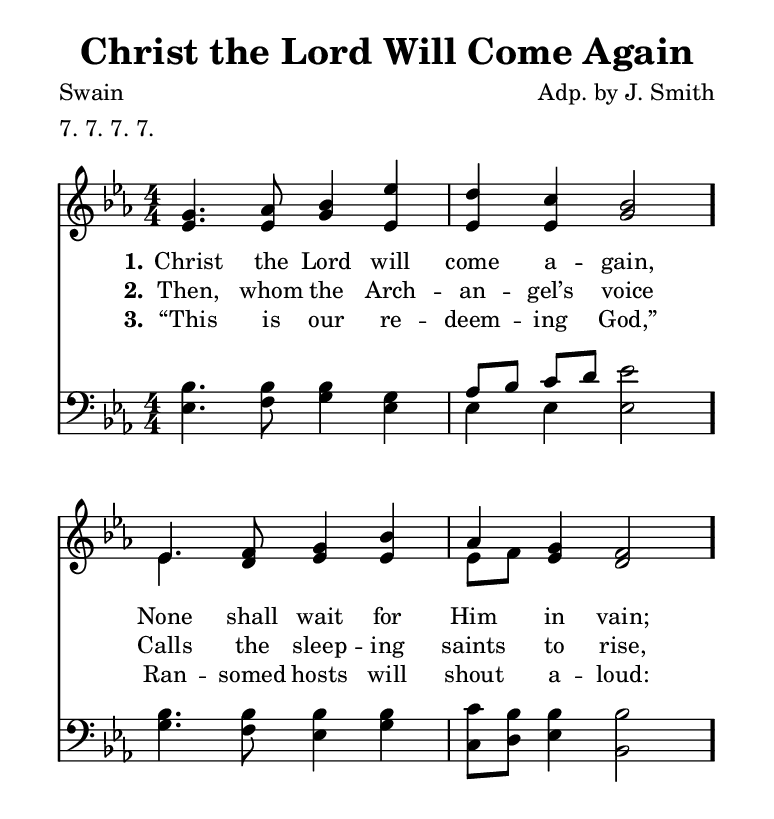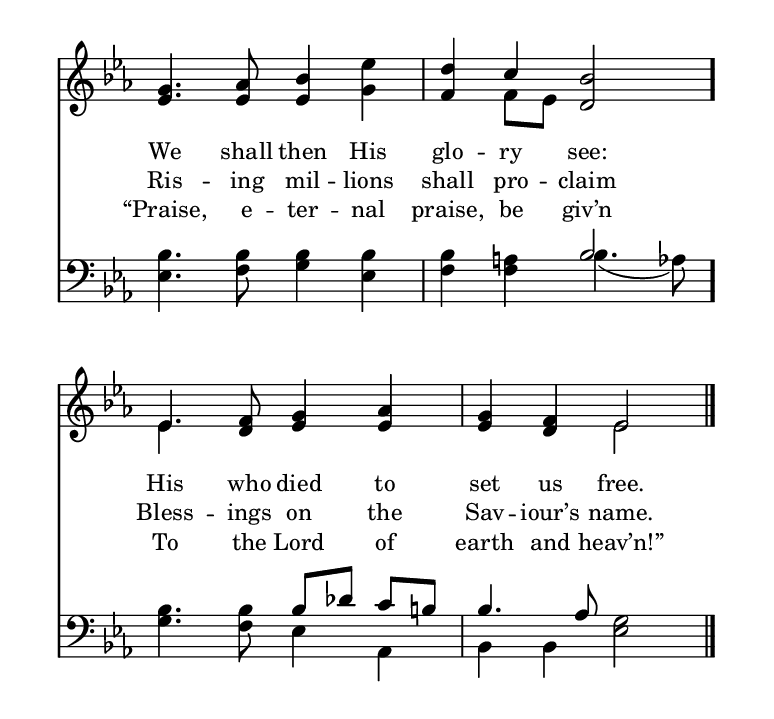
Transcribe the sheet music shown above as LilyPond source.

\include "common/global.ily"
\paper {
  \include "common/paper.ily"
  ragged-bottom = ##t
  page-count = #(cond (is-eogsized 2) (#t #f))
}

\header{
  hymnnumber = "232"
  title = "Christ the Lord Will Come Again"
  tunename = "Innocents"
  meter = "7. 7. 7. 7."
  poet = "Swain"
  composer = "Adp. by J. Smith"
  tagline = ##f
}

global = {
  \include "common/overrides.ily"
  \override Staff.TimeSignature.style = #'numbered
  \time 4/4
  \override Score.MetronomeMark.transparent = ##t % hide all fermata changes too
  \tempo 4=80
  \key ees \major
  \autoBeamOff
}

notesSoprano = {
\global
\relative c'' {

  g4. aes8 bes4 ees | d c bes2 |
  ees,4. f8 g4 bes | aes g f2 |
  g4. aes8 bes4 ees | d c bes2 |
  ees,4. f8 g4 aes | g f ees2 |

  \bar "|."

}
}

notesAlto = {
\global
\relative e' {

  ees4. ees8 g4 ees | ees ees g2 |
  ees4. d8 ees4 ees | ees8[ f] ees4 d2 |
  ees4. ees8 ees4 g | f f8[ ees] d2 |
  ees4. d8 ees4 ees | ees d ees2 |

}
}

notesTenor = {
\global
\relative a {

  bes4. bes8 bes4 g | aes8[ bes] c[ d] ees2 |
  bes4. bes8 bes4 bes | c8[ bes] bes4 bes2 |
  bes4. bes8 bes4 bes | bes a bes2 |
  bes4. bes8 bes8[ des] c[ b] | bes4. aes8 g2 |

}
}

notesBass = {
\global
\relative f {

  ees4. f8 g4 ees | ees ees ees2 |
  g4. f8 ees4 g | c,8[ d] ees4 bes2 |
  ees4. f8 g4 ees | f f bes4.( aes8) |
  g4. f8 ees4 aes, | bes bes ees2 |

}
}

wordsA = \lyricmode {
\set stanza = "1."

Christ the Lord will come a -- gain, \bar "."
None shall wait for Him in vain; \bar "." \pageBreak
We shall then His glo -- ry see: \bar "."
His who died to set us free. \bar "."

}

wordsB = \lyricmode {
\set stanza = "2."

Then, whom the Arch -- an -- gel’s voice
Calls the sleep -- ing saints to rise,
Ris -- ing mil -- lions shall pro -- claim
Bless -- ings on the Sav -- iour’s name.

}

wordsC = \lyricmode {
\set stanza = "3."

“This is our re -- deem -- ing God,”
Ran -- somed hosts will shout a -- loud:
“Praise, e -- ter -- nal praise, be giv’n
To the Lord of earth and heav’n!”

}

\score {
  \context ChoirStaff <<
    \context Staff = upper <<
      \set Staff.autoBeaming = ##f
      \set ChoirStaff.systemStartDelimiter = #'SystemStartBar
      \set ChoirStaff.printPartCombineTexts = ##f
      \partcombine #'(2 . 9) \notesSoprano \notesAlto
      \context NullVoice = sopranos { \voiceOne << \notesSoprano >> }
      \context NullVoice = altos { \voiceTwo << \notesAlto >> }
      \context Lyrics = one   \lyricsto sopranos \wordsA
      \context Lyrics = two   \lyricsto sopranos \wordsB
      \context Lyrics = three \lyricsto sopranos \wordsC
    >>
    \context Staff = men <<
      \clef bass
      \set ChoirStaff.printPartCombineTexts = ##f
      \partcombine #'(2 . 9) \notesTenor \notesBass
      \context NullVoice = tenors { \voiceOne << \notesTenor >> }
      \context NullVoice = basses { \voiceTwo << \notesBass >> }
    >>
  >>
  \layout {
    \include "common/layout.ily"
  }
  \midi{
    \include "common/midi.ily"
  }
}

\version "2.19.49"  % necessary for upgrading to future LilyPond versions.

% vi:set et ts=2 sw=2 ai nocindent syntax=lilypond:
